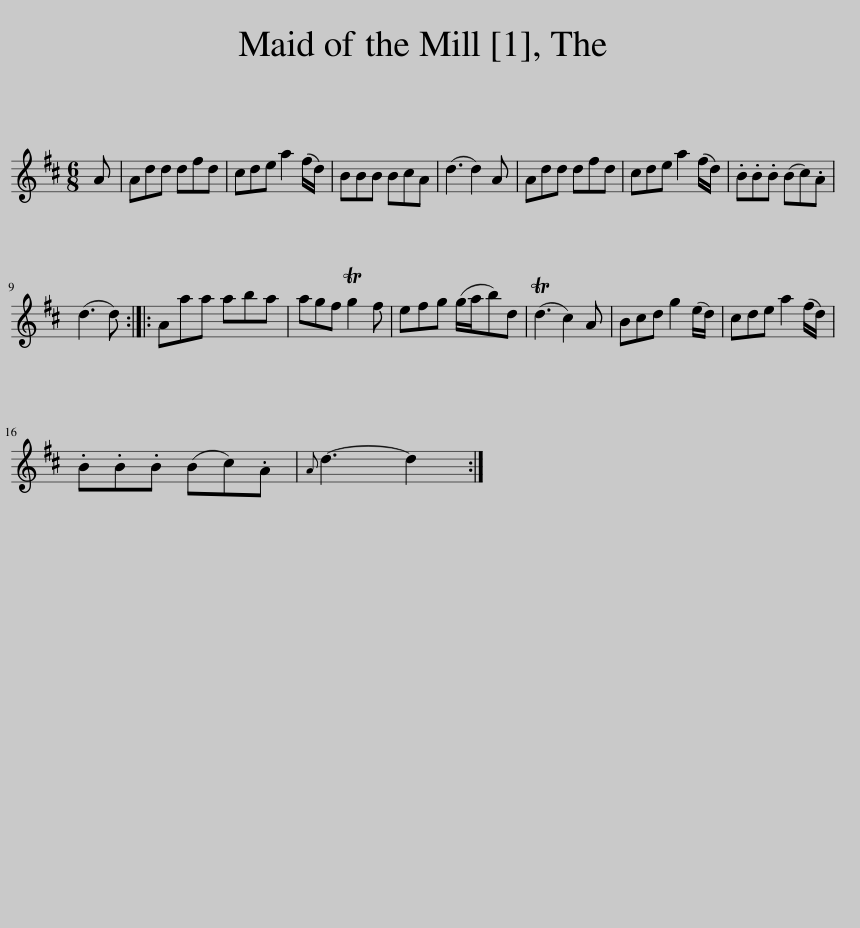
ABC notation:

X:1
L:1/8
M:6/8
I:linebreak $
K:D
V:1 treble
V:1
 A | Add dfd | cde a2 (f/d/) | BBB BcA | (d3 d2) A | %5
 Add dfd | cde a2 (f/d/) | .B.B.B (Bc).A |$ (d3 d) :: Aaa aba | %10
 agf Tg2 f | efg (g/a/b)d | (Td3 c2) A | Bcd g2 (e/d/) | cde a2 (f/d/) |$ %15
 .B.B.B (Bc).A |{A} d3- d2 :| %17
